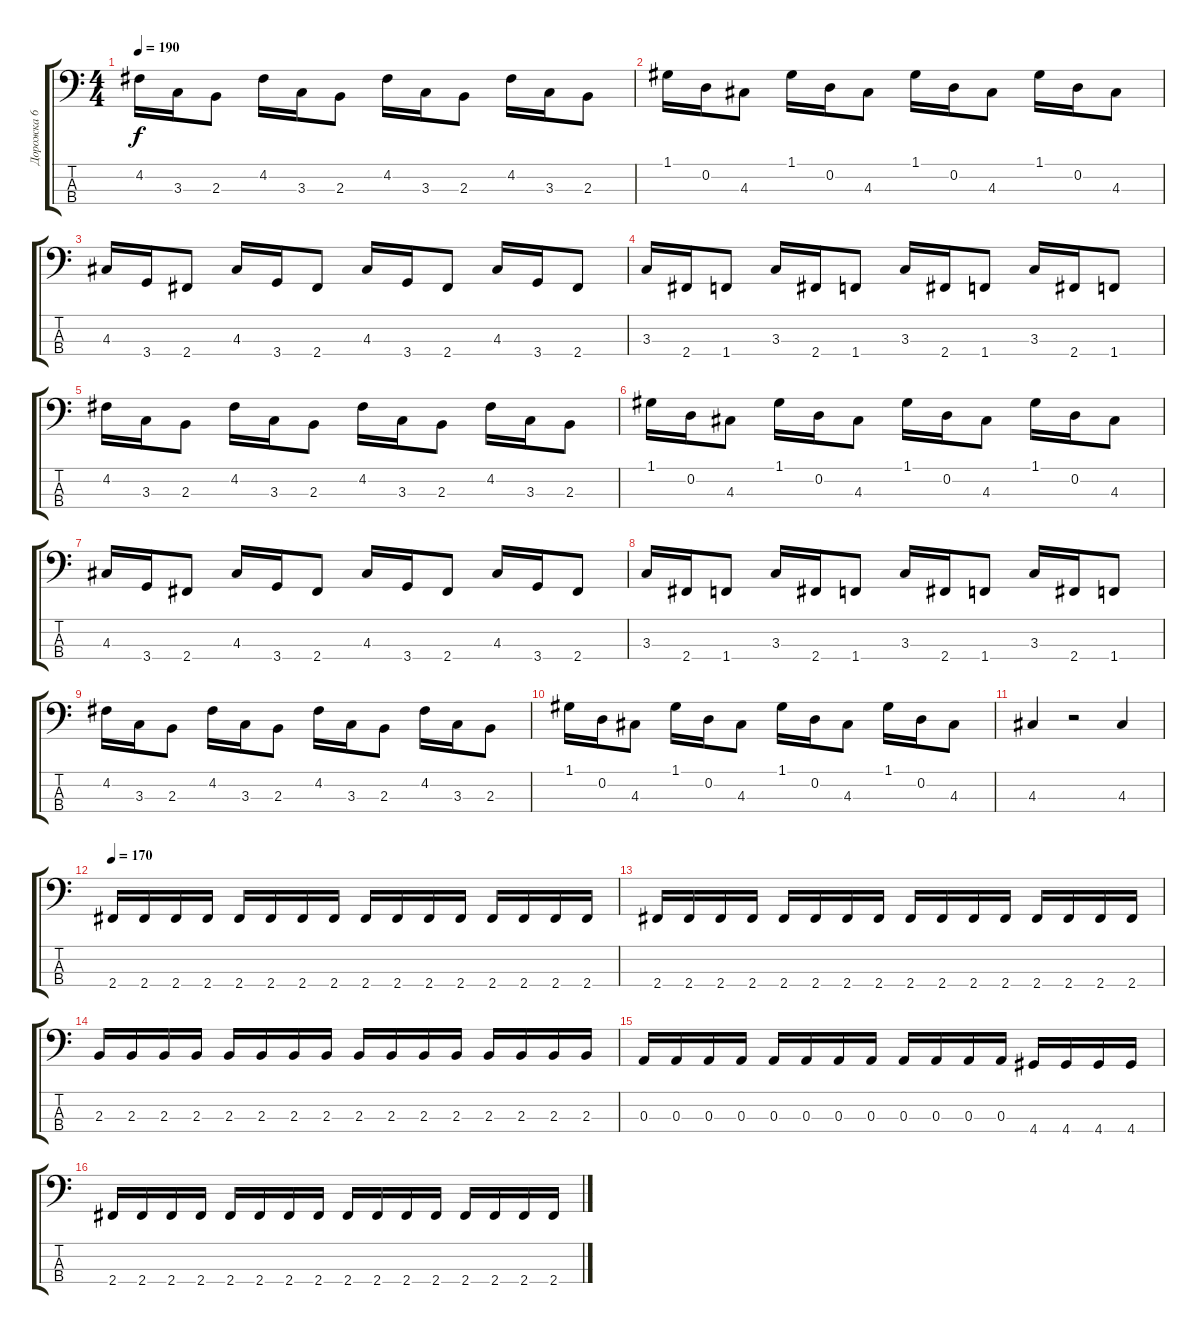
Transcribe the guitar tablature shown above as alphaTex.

\track ("Дорожка 6" "Дорожка 6") {instrument electricbasspick}
\staff {score tabs}
\tuning (G2 D2 A1 E1) {hide}
\ts (4 4)
\tempo 190
\clef f4
\ks c
4.2.16{dy f} 3.3.16 2.3.8 4.2.16 3.3.16 2.3.8 4.2.16 3.3.16 2.3.8 4.2.16 3.3.16 2.3.8 |
1.1.16 0.2.16 4.3.8 1.1.16 0.2.16 4.3.8 1.1.16 0.2.16 4.3.8 1.1.16 0.2.16 4.3.8 |
4.3.16 3.4.16 2.4.8 4.3.16 3.4.16 2.4.8 4.3.16 3.4.16 2.4.8 4.3.16 3.4.16 2.4.8 |
3.3.16 2.4.16 1.4.8 3.3.16 2.4.16 1.4.8 3.3.16 2.4.16 1.4.8 3.3.16 2.4.16 1.4.8 |
4.2.16 3.3.16 2.3.8 4.2.16 3.3.16 2.3.8 4.2.16 3.3.16 2.3.8 4.2.16 3.3.16 2.3.8 |
1.1.16 0.2.16 4.3.8 1.1.16 0.2.16 4.3.8 1.1.16 0.2.16 4.3.8 1.1.16 0.2.16 4.3.8 |
4.3.16 3.4.16 2.4.8 4.3.16 3.4.16 2.4.8 4.3.16 3.4.16 2.4.8 4.3.16 3.4.16 2.4.8 |
3.3.16 2.4.16 1.4.8 3.3.16 2.4.16 1.4.8 3.3.16 2.4.16 1.4.8 3.3.16 2.4.16 1.4.8 |
4.2.16 3.3.16 2.3.8 4.2.16 3.3.16 2.3.8 4.2.16 3.3.16 2.3.8 4.2.16 3.3.16 2.3.8 |
1.1.16 0.2.16 4.3.8 1.1.16 0.2.16 4.3.8 1.1.16 0.2.16 4.3.8 1.1.16 0.2.16 4.3.8 |
4.3.4 r.2 4.3.4 |
\tempo 170
2.4.16 2.4.16 2.4.16 2.4.16 2.4.16 2.4.16 2.4.16 2.4.16 2.4.16 2.4.16 2.4.16 2.4.16 2.4.16 2.4.16 2.4.16 2.4.16 |
2.4.16 2.4.16 2.4.16 2.4.16 2.4.16 2.4.16 2.4.16 2.4.16 2.4.16 2.4.16 2.4.16 2.4.16 2.4.16 2.4.16 2.4.16 2.4.16 |
2.3.16 2.3.16 2.3.16 2.3.16 2.3.16 2.3.16 2.3.16 2.3.16 2.3.16 2.3.16 2.3.16 2.3.16 2.3.16 2.3.16 2.3.16 2.3.16 |
0.3.16 0.3.16 0.3.16 0.3.16 0.3.16 0.3.16 0.3.16 0.3.16 0.3.16 0.3.16 0.3.16 0.3.16 4.4.16 4.4.16 4.4.16 4.4.16 |
2.4.16 2.4.16 2.4.16 2.4.16 2.4.16 2.4.16 2.4.16 2.4.16 2.4.16 2.4.16 2.4.16 2.4.16 2.4.16 2.4.16 2.4.16 2.4.16
